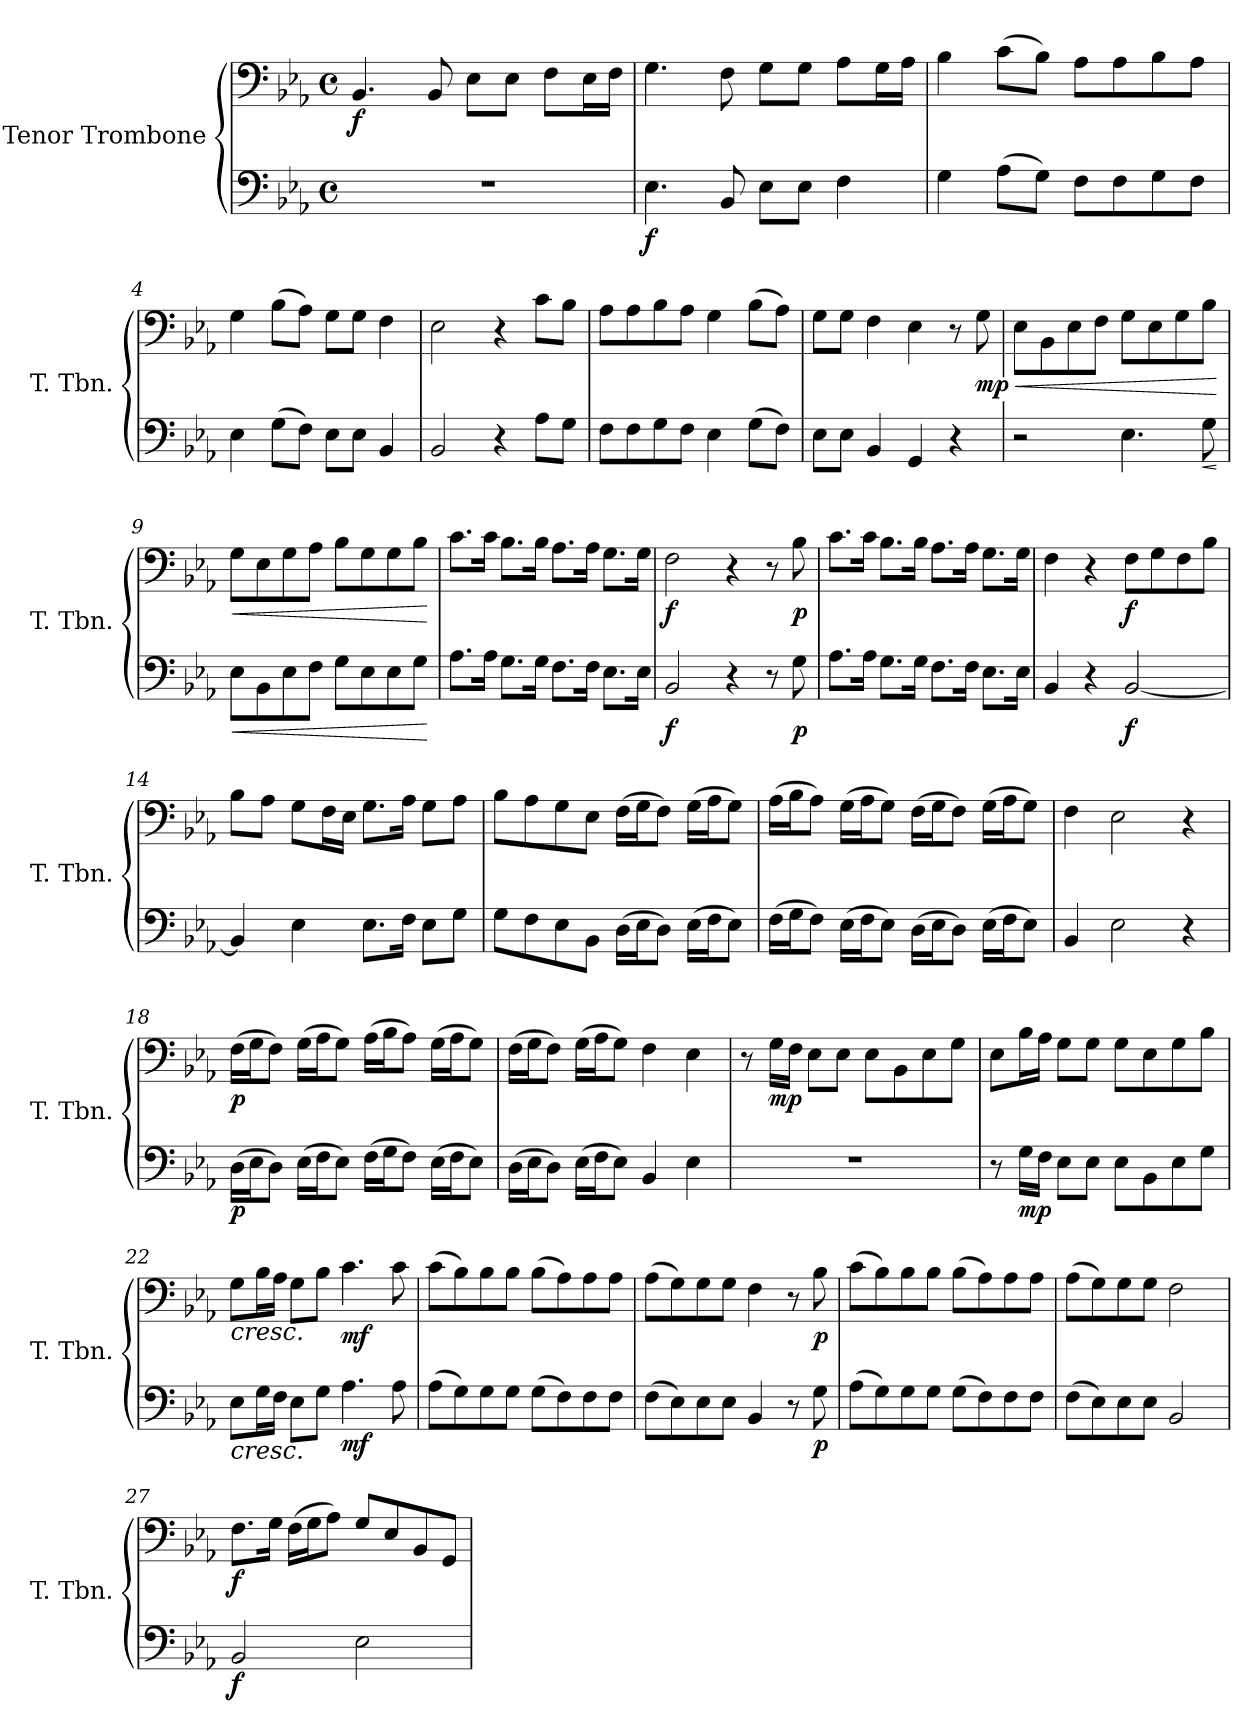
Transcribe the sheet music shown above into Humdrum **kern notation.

**kern	**dynam	**kern	**dynam
*part2	*part2	*part1	*part1
*staff2	*staff2	*staff1	*staff1
*I"Tenor Trombone	*	*I"Tenor Trombone	*
*I'T. Tbn.	*	*I'T. Tbn.	*
*clefF4	*	*clefF4	*
*k[b-e-a-]	*	*k[b-e-a-]	*
*M4/4	*	*M4/4	*
*met(c)	*	*met(c)	*
*MM140	*	*MM140	*
=1	=1	=1	=1
!	!	!	!LO:DY:b
1r	.	4.BB-/	f
.	.	8BB-/	.
.	.	8E-\L	.
.	.	8E-\J	.
.	.	8F\L	.
.	.	16E-\L	.
.	.	16F\JJ	.
=2	=2	=2	=2
!	!LO:DY:b	!	!
4.E-\	f	4.G\	.
8BB-/	.	8F\	.
8E-\L	.	8G\L	.
8E-\J	.	8G\J	.
4F\	.	8A-\L	.
.	.	16G\L	.
.	.	16A-\JJ	.
=3	=3	=3	=3
4G\	.	4B-\	.
(8A-\L	.	(8c\L	.
8G\J)	.	8B-\J)	.
8F\L	.	8A-\L	.
8F\	.	8A-\	.
8G\	.	8B-\	.
8F\J	.	8A-\J	.
=4	=4	=4	=4
4E-\	.	4G\	.
(8G\L	.	(8B-\L	.
8F\J)	.	8A-\J)	.
8E-\L	.	8G\L	.
8E-\J	.	8G\J	.
4BB-/	.	4F\	.
!!LO:LB:g=z
=5	=5	=5	=5
2BB-/	.	2E-\	.
4r	.	4r	.
8A-\L	.	8c\L	.
8G\J	.	8B-\J	.
=6	=6	=6	=6
8F\L	.	8A-\L	.
8F\	.	8A-\	.
8G\	.	8B-\	.
8F\J	.	8A-\J	.
4E-\	.	4G\	.
(8G\L	.	(8B-\L	.
8F\J)	.	8A-\J)	.
=7	=7	=7	=7
8E-\L	.	8G\L	.
8E-\J	.	8G\J	.
4BB-/	.	4F\	.
4GG/	.	4E-\	.
4r	.	8r	.
!	!	!	!LO:DY:b
.	.	8G\	mp
=8	=8	=8	=8
!	!	!	!LO:HP:b
2r	.	8E-\L	<
.	.	8BB-\	.
.	.	8E-\	.
.	.	8F\J	.
4.E-\	.	8G\L	.
.	.	8E-\	.
.	.	8G\	.
!	!LO:HP:b	!	!
8G\	<	8B-\J	.
.	[	.	[
!!LO:LB:g=z
=9	=9	=9	=9
!	!LO:HP:b	!	!LO:HP:b
8E-\L	<	8G\L	<
8BB-\	.	8E-\	.
8E-\	.	8G\	.
8F\J	.	8A-\J	.
8G\L	.	8B-\L	.
8E-\	.	8G\	.
8E-\	.	8G\	.
8G\J	.	8B-\J	.
.	[	.	[
=10	=10	=10	=10
8.A-\L	.	8.c\L	.
16A-\Jk	.	16c\Jk	.
8.G\L	.	8.B-\L	.
16G\Jk	.	16B-\Jk	.
8.F\L	.	8.A-\L	.
16F\Jk	.	16A-\Jk	.
8.E-\L	.	8.G\L	.
16E-\Jk	.	16G\Jk	.
=11	=11	=11	=11
!	!LO:DY:b	!	!LO:DY:b
2BB-/	f	2F\	f
4r	.	4r	.
8r	.	8r	.
!	!LO:DY:b	!	!LO:DY:b
8G\	p	8B-\	p
=12	=12	=12	=12
8.A-\L	.	8.c\L	.
16A-\Jk	.	16c\Jk	.
8.G\L	.	8.B-\L	.
16G\Jk	.	16B-\Jk	.
8.F\L	.	8.A-\L	.
16F\Jk	.	16A-\Jk	.
8.E-\L	.	8.G\L	.
16E-\Jk	.	16G\Jk	.
!!LO:LB:g=z
=13	=13	=13	=13
4BB-/	.	4F\	.
4r	.	4r	.
!	!LO:DY:b	!	!LO:DY:b
[2BB-/	f	8F\L	f
.	.	8G\	.
.	.	8F\	.
.	.	8B-\J	.
=14	=14	=14	=14
4BB-/]	.	8B-\L	.
.	.	8A-\J	.
4E-\	.	8G\L	.
.	.	16F\L	.
.	.	16E-\JJ	.
8.E-\L	.	8.G\L	.
16F\Jk	.	16A-\Jk	.
8E-\L	.	8G\L	.
8G\J	.	8A-\J	.
=15	=15	=15	=15
8G\L	.	8B-\L	.
8F\	.	8A-\	.
8E-\	.	8G\	.
8BB-\J	.	8E-\J	.
(16D\LL	.	(16F\LL	.
16E-\J	.	16G\J	.
8D\J)	.	8F\J)	.
(16E-\LL	.	(16G\LL	.
16F\J	.	16A-\J	.
8E-\J)	.	8G\J)	.
=16	=16	=16	=16
(16F\LL	.	(16A-\LL	.
16G\J	.	16B-\J	.
8F\J)	.	8A-\J)	.
(16E-\LL	.	(16G\LL	.
16F\J	.	16A-\J	.
8E-\J)	.	8G\J)	.
(16D\LL	.	(16F\LL	.
16E-\J	.	16G\J	.
8D\J)	.	8F\J)	.
(16E-\LL	.	(16G\LL	.
16F\J	.	16A-\J	.
8E-\J)	.	8G\J)	.
!!LO:LB:g=z
=17	=17	=17	=17
4BB-/	.	4F\	.
2E-\	.	2E-\	.
4r	.	4r	.
=18	=18	=18	=18
!	!LO:DY:b	!	!LO:DY:b
(16D\LL	p	(16F\LL	p
16E-\J	.	16G\J	.
8D\J)	.	8F\J)	.
(16E-\LL	.	(16G\LL	.
16F\J	.	16A-\J	.
8E-\J)	.	8G\J)	.
(16F\LL	.	(16A-\LL	.
16G\J	.	16B-\J	.
8F\J)	.	8A-\J)	.
(16E-\LL	.	(16G\LL	.
16F\J	.	16A-\J	.
8E-\J)	.	8G\J)	.
=19	=19	=19	=19
(16D\LL	.	(16F\LL	.
16E-\J	.	16G\J	.
8D\J)	.	8F\J)	.
(16E-\LL	.	(16G\LL	.
16F\J	.	16A-\J	.
8E-\J)	.	8G\J)	.
4BB-/	.	4F\	.
4E-\	.	4E-\	.
=20	=20	=20	=20
1r	.	8r	.
!	!	!	!LO:DY:b
.	.	16G\LL	mp
.	.	16F\JJ	.
.	.	8E-\L	.
.	.	8E-\J	.
.	.	8E-\L	.
.	.	8BB-\	.
.	.	8E-\	.
.	.	8G\J	.
!!LO:PB:g=z
=21	=21	=21	=21
8r	.	8E-\L	.
!	!LO:DY:b	!	!
16G\LL	mp	16B-\L	.
16F\JJ	.	16A-\JJ	.
8E-\L	.	8G\L	.
8E-\J	.	8G\J	.
8E-\L	.	8G\L	.
8BB-\	.	8E-\	.
8E-\	.	8G\	.
8G\J	.	8B-\J	.
=22	=22	=22	=22
!	!LO:HP:b	!	!LO:HP:b
8E-\L	<	8G\L	<
16G\L	.	16B-\L	.
16F\JJ	.	16A-\JJ	.
8E-\L	.	8G\L	.
8G\J	.	8B-\J	.
!	!LO:DY:b	!	!LO:DY:b
4.A-\	mf	4.c\	mf
8A-\	.	8c\	.
.	[	.	[
=23	=23	=23	=23
(8A-\L	.	(8c\L	.
8G\)	.	8B-\)	.
8G\	.	8B-\	.
8G\J	.	8B-\J	.
(8G\L	.	(8B-\L	.
8F\)	.	8A-\)	.
8F\	.	8A-\	.
8F\J	.	8A-\J	.
=24	=24	=24	=24
(8F\L	.	(8A-\L	.
8E-\)	.	8G\)	.
8E-\	.	8G\	.
8E-\J	.	8G\J	.
4BB-/	.	4F\	.
8r	.	8r	.
!	!LO:DY:b	!	!LO:DY:b
8G\	p	8B-\	p
!!LO:LB:g=z
=25	=25	=25	=25
(8A-\L	.	(8c\L	.
8G\)	.	8B-\)	.
8G\	.	8B-\	.
8G\J	.	8B-\J	.
(8G\L	.	(8B-\L	.
8F\)	.	8A-\)	.
8F\	.	8A-\	.
8F\J	.	8A-\J	.
=26	=26	=26	=26
(8F\L	.	(8A-\L	.
8E-\)	.	8G\)	.
8E-\	.	8G\	.
8E-\J	.	8G\J	.
2BB-/	.	2F\	.
=27	=27	=27	=27
!	!LO:DY:b	!	!LO:DY:b
2BB-/	f	8.F\L	f
.	.	16G\Jk	.
.	.	(16F\LL	.
.	.	16G\J	.
.	.	8A-\J)	.
2E-\	.	8G/L	.
.	.	8E-/	.
.	.	8BB-/	.
.	.	8GG/J	.
=	=	=	=
*-	*-	*-	*-
